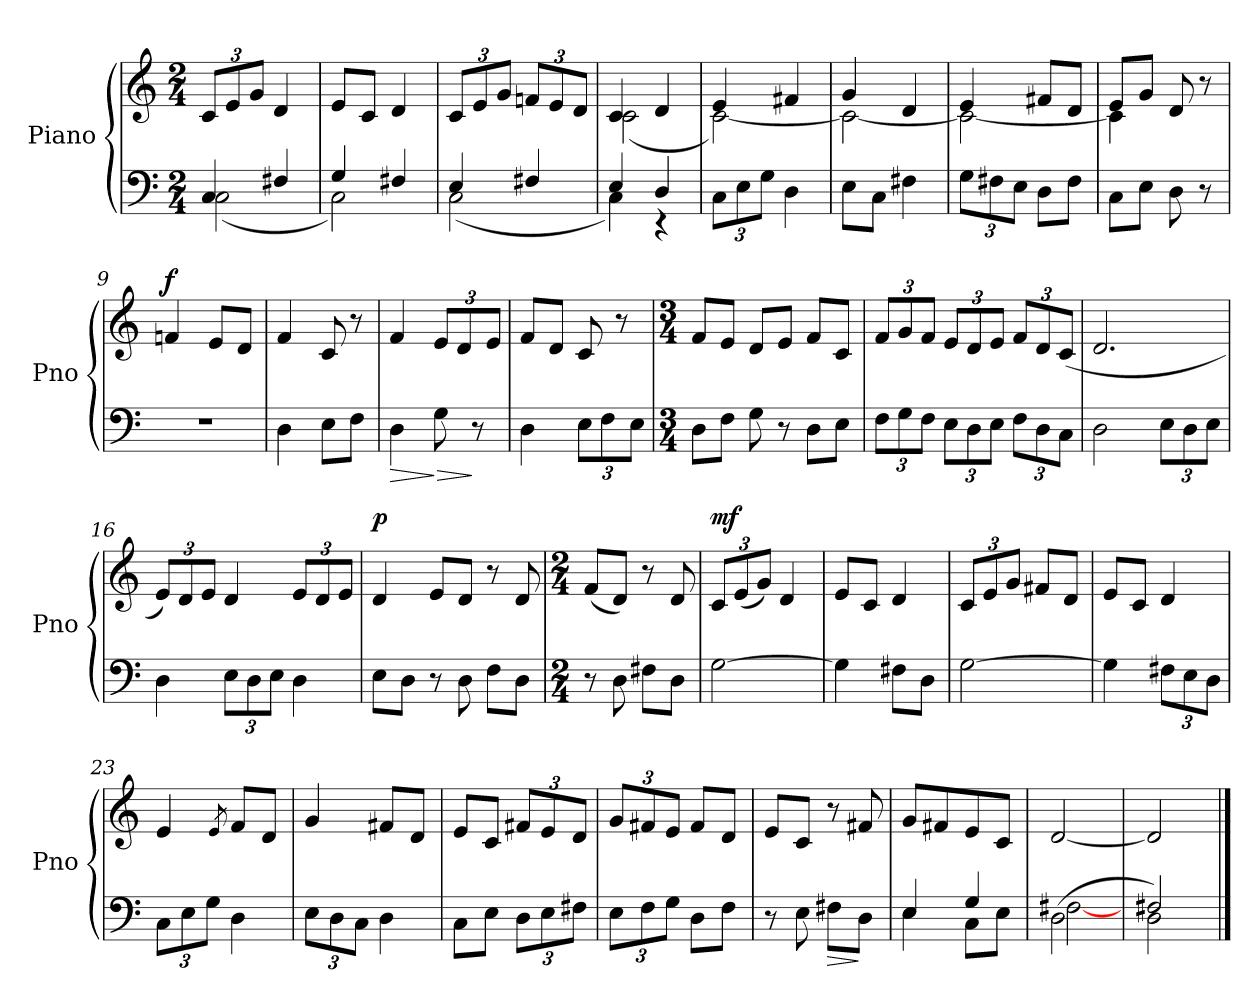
**kern	**dynam	**kern	**dynam
*part2	*part2	*part1	*part1
*staff2	*staff2	*staff1	*staff1
*I"Piano	*	*I"Piano	*
*I'Pno	*	*I'Pno	*
*clefF4	*	*clefG2	*
*M2/4	*	*M2/4	*
*MM76	*	*MM76	*
=1	=1	=1	=1
*^	*	*	*
4C/	(2C\	.	12c/L	.
.	.	.	12e/	.
.	.	.	12g/J	.
4F#X/	.	.	4d/	.
=2	=2	=2	=2	=2
4G/	2C\)	.	8e/L	.
.	.	.	8c/J	.
4F#X/	.	.	4d/	.
=3	=3	=3	=3	=3
4E/	(2C\	.	12c/L	.
.	.	.	12e/	.
.	.	.	12g/J	.
4F#X/	.	.	12fn/L	.
.	.	.	12e/	.
.	.	.	12d/J	.
=4	=4	=4	=4	=4
*	*	*	*^	*
4E/	4C\)	.	4c/	(2c\	.
4D/	4r	.	4d/	.	.
*v	*v	*	*	*	*
=5	=5	=5	=5	=5
12C\L	.	4e/	[2c\)	.
12E\	.	.	.	.
12G\J	.	.	.	.
4D\	.	4f#X/	.	.
=6	=6	=6	=6	=6
8E\L	.	4g/	2c\_	.
8C\J	.	.	.	.
4F#X\	.	4d/	.	.
!!LO:LB:g=z	!!
=7	=7	=7	=7	=7
12G\L	.	4e/	2c\_	.
12F#X\	.	.	.	.
12E\J	.	.	.	.
8D\L	.	8f#X/L	.	.
8F#\J	.	8d/J	.	.
=8	=8	=8	=8	=8
8C\L	.	8e/L	4c\]	.
8E\J	.	8g/J	.	.
8D\	.	8d/	4ryy	.
8r	.	8r	.	.
*	*	*v	*v	*
=9	=9	=9	=9
!LO:N:vis=1	!	!	!LO:DY:a
2r	.	4fn/	f
.	.	8e/L	.
.	.	8d/J	.
=10	=10	=10	=10
4D\	.	4f/	.
8E\L	.	8c/	.
8F\J	.	8r	.
=11	=11	=11	=11
!	!LO:HP:b	!	!
4D\	>	4f/	.
!	!LO:HP:n=1:b	!	!
8G\	] >	12e/L	.
.	.	12d/	.
8r	]	.	.
.	.	12e/J	.
=12	=12	=12	=12
4D\	.	8f/L	.
.	.	8d/J	.
12E\L	.	8c/	.
12F\	.	.	.
.	.	8r	.
12E\J	.	.	.
!!LO:LB:g=z
=13	=13	=13	=13
*M3/4	*	*M3/4	*
8D\L	.	8f/L	.
8F\J	.	8e/J	.
8G\	.	8d/L	.
8r	.	8e/J	.
8D\L	.	8f/L	.
8E\J	.	8c/J	.
=14	=14	=14	=14
12F\L	.	12f/L	.
12G\	.	12g/	.
12F\J	.	12f/J	.
12E\L	.	12e/L	.
12D\	.	12d/	.
12E\J	.	12e/J	.
12F\L	.	12f/L	.
12D\	.	12d/	.
12C\J	.	(12c/J	.
=15	=15	=15	=15
2D\	.	2.d/	.
12E\L	.	.	.
12D\	.	.	.
12E\J	.	.	.
=16	=16	=16	=16
4D\	.	12e/L)	.
.	.	12d/	.
.	.	12e/J	.
12E\L	.	4d/	.
12D\	.	.	.
12E\J	.	.	.
4D\	.	12e/L	.
.	.	12d/	.
.	.	12e/J	.
!!LO:LB:g=z
=17	=17	=17	=17
!	!	!	!LO:DY:a
8E\L	.	4d/	p
8D\J	.	.	.
8r	.	8e/L	.
8D\	.	8d/J	.
8F\L	.	8r	.
8D\J	.	8d/	.
=18	=18	=18	=18
*M2/4	*	*M2/4	*
8r	.	(8f/L	.
8D\	.	8d/J)	.
8F#X\L	.	8r	.
8D\J	.	8d/	.
=19	=19	=19	=19
!	!	!	!LO:DY:a
[2G\	.	12c/L	mf
.	.	(12e/	.
.	.	12g/J)	.
.	.	4d/	.
=20	=20	=20	=20
4G\]	.	8e/L	.
.	.	8c/J	.
8F#X\L	.	4d/	.
8D\J	.	.	.
=21	=21	=21	=21
[2G\	.	12c/L	.
.	.	12e/	.
.	.	12g/J	.
.	.	8f#X/L	.
.	.	8d/J	.
=22	=22	=22	=22
4G\]	.	8e/L	.
.	.	8c/J	.
12F#X\L	.	4d/	.
12E\	.	.	.
12D\J	.	.	.
!!LO:LB:g=z
=23	=23	=23	=23
12C\L	.	4e/	.
12E\	.	.	.
12G\J	.	.	.
.	.	8qe/	.
4D\	.	8f/L	.
.	.	8d/J	.
=24	=24	=24	=24
12E\L	.	4g/	.
12D\	.	.	.
12C\J	.	.	.
4D\	.	8f#X/L	.
.	.	8d/J	.
=25	=25	=25	=25
8C\L	.	8e/L	.
8E\J	.	8c/J	.
12D\L	.	12f#X/L	.
12E\	.	12e/	.
12F#X\J	.	12d/J	.
=26	=26	=26	=26
12E\L	.	12g/L	.
12F\	.	12f#X/	.
12G\J	.	12e/J	.
8D\L	.	8f#/L	.
8F\J	.	8d/J	.
=27	=27	=27	=27
8r	.	8e/L	.
8E\	.	8c/J	.
!	!LO:HP:b	!	!
8F#X\L	>	8r	.
8D\J	]	8f#X/	.
=28	=28	=28	=28
*^	*	*	*
4E/	4E\	.	8g/L	.
.	.	.	8f#X/	.
4G/	8C\L	.	8e/	.
.	8E\J	.	8c/J	.
=29	=29	=29	=29	=29
(2D\	[2F#X\	.	[2d/	.
=30	=30	=30	=30	=30
2F#/)	2D\	.	2d/]	.
*v	*v	*	*	*
==	==	==	==
*-	*-	*-	*-
